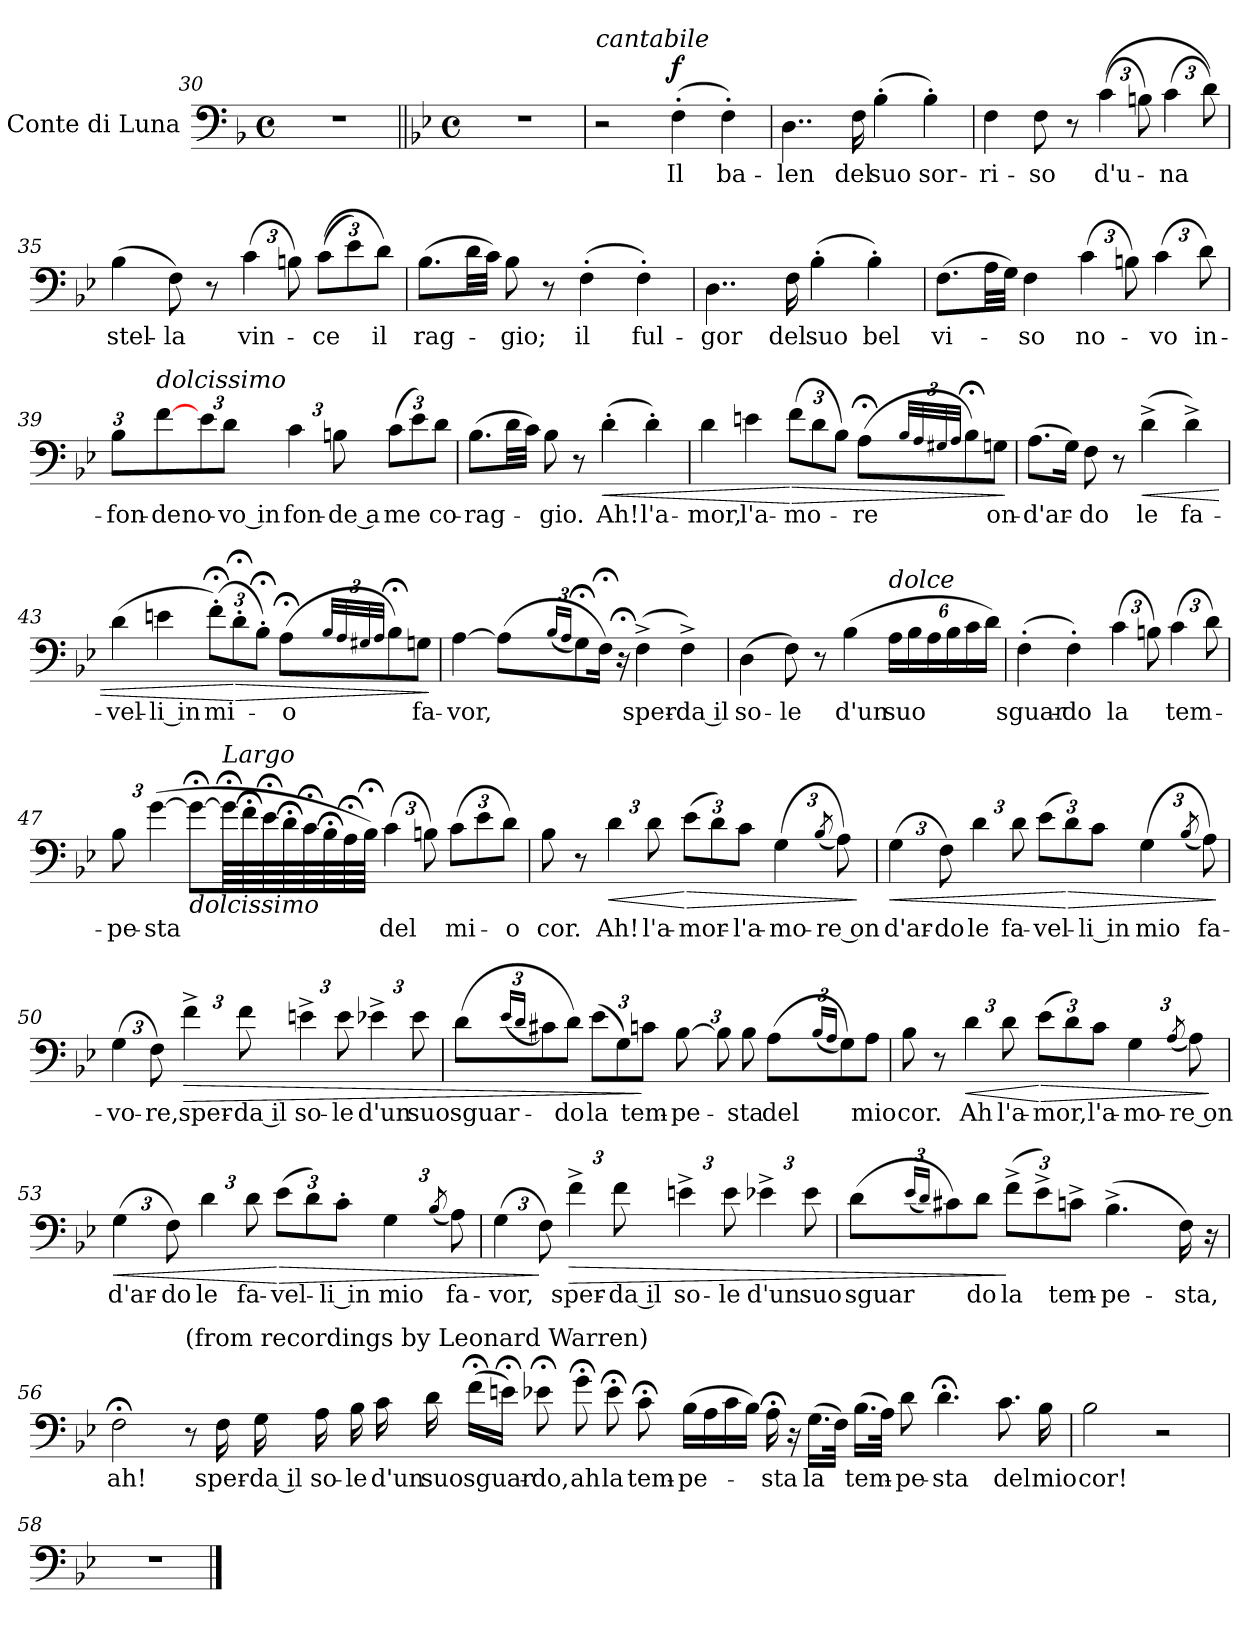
**kern	**text	**dynam
*part1	*part1	*part1
*staff1	*staff1	*staff1
*I"Conte di Luna	*	*
*I'di Luna	*	*
*clefF4	*	*
*k[b-]	*	*
*M4/4	*	*
*met(c)	*	*
=30	=30	=30
1r	.	.
=31||	=31||	=31||
*k[b-e-]	*	*
*M4/4	*	*
*met(c)	*	*
1r	.	.
!!LO:PB:g=z
=32	=32	=32
!LO:TX:a:i:t=cantabile	!	!
2r	.	.
!	!	!LO:DY:b
(4F'\	Il	f
4F'\)	ba-	.
=33	=33	=33
4..D\	-len	.
16F\	del	.
(4B-'\	suo	.
4B-'\)	sor-	.
=34	=34	=34
4F\	-ri-	.
8F\	-so	.
8r	.	.
*Xbrackettup	*	*
((6c\	d'u-	.
12Bn\)	.	.
(6c\	-na	.
12d\))	.	.
!!LO:PB:g=z
=35	=35	=35
(4B-\	stel-	.
8F\)	-la	.
8r	.	.
(6c\	vin-	.
12Bn\)	.	.
((12c\L	-ce	.
12e-\)	.	.
12d\J)	il	.
=36	=36	=36
(8.B-\L	rag-	.
32d\LL	.	.
32c\JJJ)	.	.
8B-\	-gio;	.
8r	.	.
(4F'\	il	.
4F'\)	ful-	.
=37	=37	=37
4..D\	-gor	.
16F\	del	.
(4B-'\	suo	.
4B-'\)	bel	.
!!LO:PB:g=z
=38	=38	=38
(8.F\L	vi-	.
32A\LL	.	.
32G\JJJ)	.	.
4F\	-so	.
(6c\	no-	.
12Bn\)	.	.
(6c\	-vo	.
12d\)	in-	.
=39	=39	=39
12B-\	-fon-	.
!LO:TX:a:i:t=dolcissimo	!	!
[4f\	-de	.
12e-\	no-	.
12d\J	vo in	.
6c\	-fon-	.
12Bn\)	de a	.
(12c\L	me	.
12e-\)	.	.
12d\J	co-	.
=40	=40	=40
(8.B-\L	-rag-	.
32d\LL	.	.
32c\JJJ)	.	.
8B-\	-gio.	.
8r	.	.
!	!	!LO:HP:b
(4d'\	Ah!	<
4d'\)	l'a-	.
!!LO:PB:g=z
=41	=41	=41
4d\	-mor,	.
4en\	l'a-	.
!	!	!LO:HP:n=1:b
(12f\L	-mo-	[ >
12d\	.	.
12B-\J)	.	.
(12A;<\L	-re	.
32qB-/LLL	.	.
32qA/	.	.
32qG#X/	.	.
32qA/JJJ	.	.
12B-;<\)	.	.
12Gn\J	on-	.
.	.	]
=42	=42	=42
(8.A\L	-d'ar-	.
16G\Jk)	.	.
8F\	-do	.
8r	.	.
!	!	!LO:HP:b
(4d^\	le	<
4d^\)	fa-	.
=43	=43	=43
(4d\	-vel-	.
4en\	li in	.
(12f;<'\L)	mi-	.
!	!	!LO:HP:n=1:b
12d;<'\	.	[ >
12B-;<'\J)	.	.
(12A;<\L	-o	.
32qB-/LLL	.	.
32qA/	.	.
32qG#X/	.	.
32qA/JJJ	.	.
12B-;<\)	.	.
12Gn\J	fa-	.
.	.	]
!!LO:PB:g=z
=44	=44	=44
[4A\	-vor,	.
(12A\L]	.	.
(16qB-/LL	.	.
16qA/JJ	.	.
12G;<\)	.	.
24F;<\Jk)	.	.
24r;<	.	.
(4F^\	sper-	.
4F^\)	da il	.
=45	=45	=45
(4D\	so-	.
8F\)	-le	.
8r	.	.
(4B-\	d'un	.
!LO:TX:a:i:t=dolce	!	!
24A\LL	suo	.
24B-\	.	.
24A\	.	.
24B-\	.	.
24c\	.	.
24d\JJ)	.	.
=46	=46	=46
(4F'\	sguar-	.
4F'\)	-do	.
(6c\	la	.
12Bn\)	.	.
(6c\	tem-	.
12d\)	.	.
!!LO:PB:g=z
=47	=47	=47
12B-\	-pe-	.
([6g\	-sta	.
!LO:TX:b:i:t=dolcissimo	!	!
8g;<\L_	.	.
!LO:TX:a:i:t=Largo	!	!
64g;<!\LLL]	.	.
64f;<!\	.	.
64e-;<!\	.	.
64d;<!\	.	.
64c;<!\	.	.
64B-;<!\	.	.
64A;<!\	.	.
64B-;<!\JJJJ)	.	.
(6c\	del	.
12Bn\)	.	.
(12c\L	mi-	.
12e-\	.	.
12d\J)	-o	.
=48	=48	=48
8B-\	cor.	.
8r	.	.
!	!	!LO:HP:b
6d\	Ah!	<
12d\	l'a-	.
!	!	!LO:HP:n=1:b
(12e-\L	-mor-	[ >
12d\)	.	.
12c\J	-l'a-	.
(6G\	-mo-	.
(8qB-/	.	.
12A\))	re on	.
.	.	]
!!LO:PB:g=z
=49	=49	=49
!	!	!LO:HP:b
(6G\	-d'ar-	<
12F\)	-do	.
6d\	le	.
12d\	fa-	.
(12e-\L	-vel-	.
!	!	!LO:HP:n=1:b
12d\)	.	[ >
12c\J	li in	.
(6G\	mio	.
(8qB-/	.	.
12A\))	fa-	.
.	.	]
=50	=50	=50
(6G\	-vo-	.
12F\)	-re,	.
!	!	!LO:HP:b
6f^\	sper-	>
12f\	da il	.
6en^\	so-	.
12e\	-le	.
6e-X^\	d'un	.
12e-\	suo	.
!!LO:PB:g=z
=51	=51	=51
(12d\L	sguar-	.
(16qe-/LL	.	.
16qd/JJ	.	.
12c#X\)	.	.
12d\J)	-do	.
(12e-\L	la	.
12G\)	.	.
12cn\J	tem-	]
[12B-\	-pe-	.
12B-\]	.	.
12B-\	-sta	.
(12A\L	del	.
(16qB-/LL	.	.
16qA/JJ	.	.
12G\))	.	.
12A\J	mio	.
=52	=52	=52
8B-\	cor.	.
8r	.	.
!	!	!LO:HP:b
6d\	Ah	<
12d\	l'a-	.
!	!	!LO:HP:n=1:b
(12e-\L	-mor,	[ >
12d\)	.	.
12c\J	l'a-	.
6G\	-mo-	.
(8qA/	.	.
12A\)	re on	.
.	.	]
!!LO:PB:g=z
=53	=53	=53
!	!	!LO:HP:b
(6G\	-d'ar-	<
12F\)	-do	.
6d\	le	.
12d\	fa-	.
!	!	!LO:HP:n=1:b
(12e-\L	-vel-	[ >
12d\)	.	.
12c'\J	li in	.
6G\	mio	.
(8qB-/	.	.
12A\)	fa-	.
=54	=54	=54
(6G\	-vor,	.
12F\)	.	]
!	!	!LO:HP:b
6f^\	sper-	>
12f\	da il	.
6en^\	so-	.
12e\	-le	.
6e-X^\	d'un	.
12e-\	suo	.
!!LO:PB:g=z
=55	=55	=55
(12d\L	sguar	.
(16qe-/LL	.	.
16qd/JJ)	.	.
12c#X\)	.	.
12d\J	do	.
(12f^\L	la	]
12e-^\)	.	.
12cn^\J	tem-	.
(4.B-^\	-pe-	.
16F\)	-sta,	.
16r	.	.
!!LO:PB:g=z
=56	=56	=56
2F;<\	ah!	.
!LO:TX:a:t=(from recordings by Leonard Warren)	!	!
8r	.	.
16F!\	sper-	.
16G!\	da il	.
16A!\	so-	.
16B-!\	-le	.
16c!\	d'un	.
16d!\	suo	.
(16f;<!\LL	sguar-	.
16en;<!\JJ)	.	.
8e-X;<!\	-do,	.
8g;<!\	ah	.
8e-;<!\	la	.
8c;<!\	tem-	.
(16B-!\LL	-pe-	.
16A!\	.	.
16c!\	.	.
16B-!\JJ)	.	.
16A;<!\	-sta	.
16r	.	.
(16.G!\LL	la	.
32F!\JJk)	.	.
(16.B-!\LL	tem-	.
32A!\JJk)	.	.
8d!\	-pe-	.
4.d;<!\	-sta	.
8.c!\	del	.
16B-!\	mio	.
!!LO:PB:g=z
=57	=57	=57
2B-\	cor!	.
2r	.	.
=58	=58	=58
1r	.	.
==	==	==
*-	*-	*-
